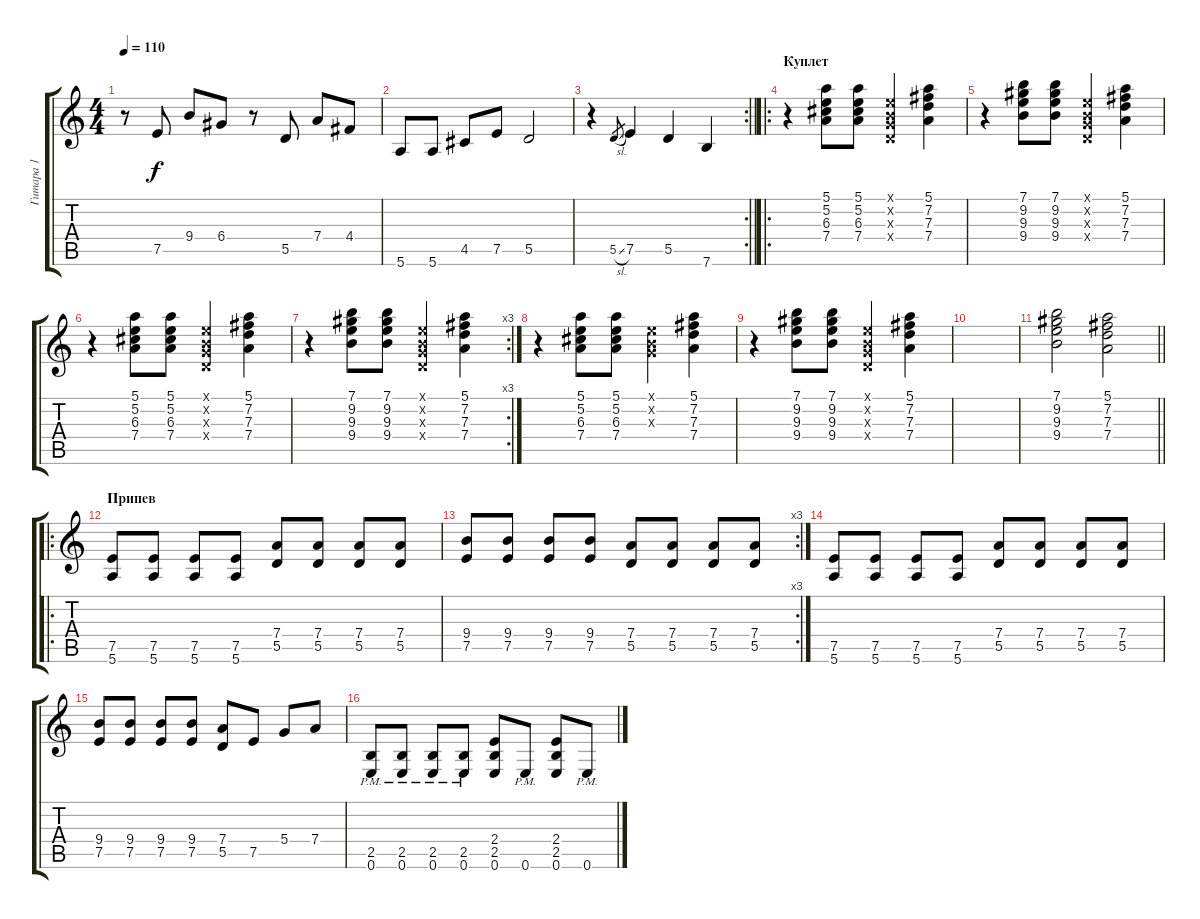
\track ("Гитара 1" "Гитара 1") {instrument electricguitarclean}
\staff {score tabs}
\tuning (E4 B3 G3 D3 A2 E2) {hide}
\ts (4 4)
\tempo 110
\clef g2
\ks c
r.8{dy f} 7.5.8 9.4.8 6.4.8 r.8 5.5.8 7.4.8 4.4.8 |
5.6.8 5.6.8 4.5.8 7.5.8 5.5.2 |
\rc 2
\barLineRight lightlight
r.4 5.5{sl}.8{gr} 7.5.4 5.5.4 7.6.4 |
\ro
\section ("" "Куплет")
r.4{instrument electricguitarclean} (5.1 5.2 6.3 7.4).8 (5.1 5.2 6.3 7.4).8 (0.1{x} 0.2{x} 0.3{x} 0.4{x}).4 (5.1 7.2 7.3 7.4).4 |
r.4 (7.1 9.2 9.3 9.4).8 (7.1 9.2 9.3 9.4).8 (0.1{x} 0.2{x} 0.3{x} 0.4{x}).4 (5.1 7.2 7.3 7.4).4 |
r.4 (5.1 5.2 6.3 7.4).8 (5.1 5.2 6.3 7.4).8 (0.1{x} 0.2{x} 0.3{x} 0.4{x}).4 (5.1 7.2 7.3 7.4).4 |
\rc 3
r.4 (7.1 9.2 9.3 9.4).8 (7.1 9.2 9.3 9.4).8 (0.1{x} 0.2{x} 0.3{x} 0.4{x}).4 (5.1 7.2 7.3 7.4).4 |
r.4 (5.1 5.2 6.3 7.4).8 (5.1 5.2 6.3 7.4).8 (0.1{x} 0.2{x} 0.3{x}).4 (5.1 7.2 7.3 7.4).4 |
r.4 (7.1 9.2 9.3 9.4).8 (7.1 9.2 9.3 9.4).8 (0.1{x} 0.2{x} 0.3{x} 0.4{x}).4 (5.1 7.2 7.3 7.4).4 |
|
\barLineRight lightlight
(7.1 9.2 9.3 9.4).2 (5.1 7.2 7.3 7.4).2 |
\ro
\section ("" "Припев")
(7.5 5.6).8{instrument distortionguitar} (7.5 5.6).8 (7.5 5.6).8 (7.5 5.6).8 (7.4 5.5).8 (7.4 5.5).8 (7.4 5.5).8 (7.4 5.5).8 |
\rc 3
(9.4 7.5).8 (9.4 7.5).8 (9.4 7.5).8 (9.4 7.5).8 (7.4 5.5).8 (7.4 5.5).8 (7.4 5.5).8 (7.4 5.5).8 |
(7.5 5.6).8{instrument distortionguitar} (7.5 5.6).8 (7.5 5.6).8 (7.5 5.6).8 (7.4 5.5).8 (7.4 5.5).8 (7.4 5.5).8 (7.4 5.5).8 |
(9.4 7.5).8 (9.4 7.5).8 (9.4 7.5).8 (9.4 7.5).8 (7.4 5.5).8 7.5.8 5.4.8 7.4.8 |
(2.5{pm} 0.6{pm}).8 (2.5{pm} 0.6{pm}).8 (2.5{pm} 0.6{pm}).8 (2.5{pm} 0.6{pm}).8 (2.4 2.5 0.6).8 0.6{pm}.8 (2.4 2.5 0.6).8 0.6{pm}.8
